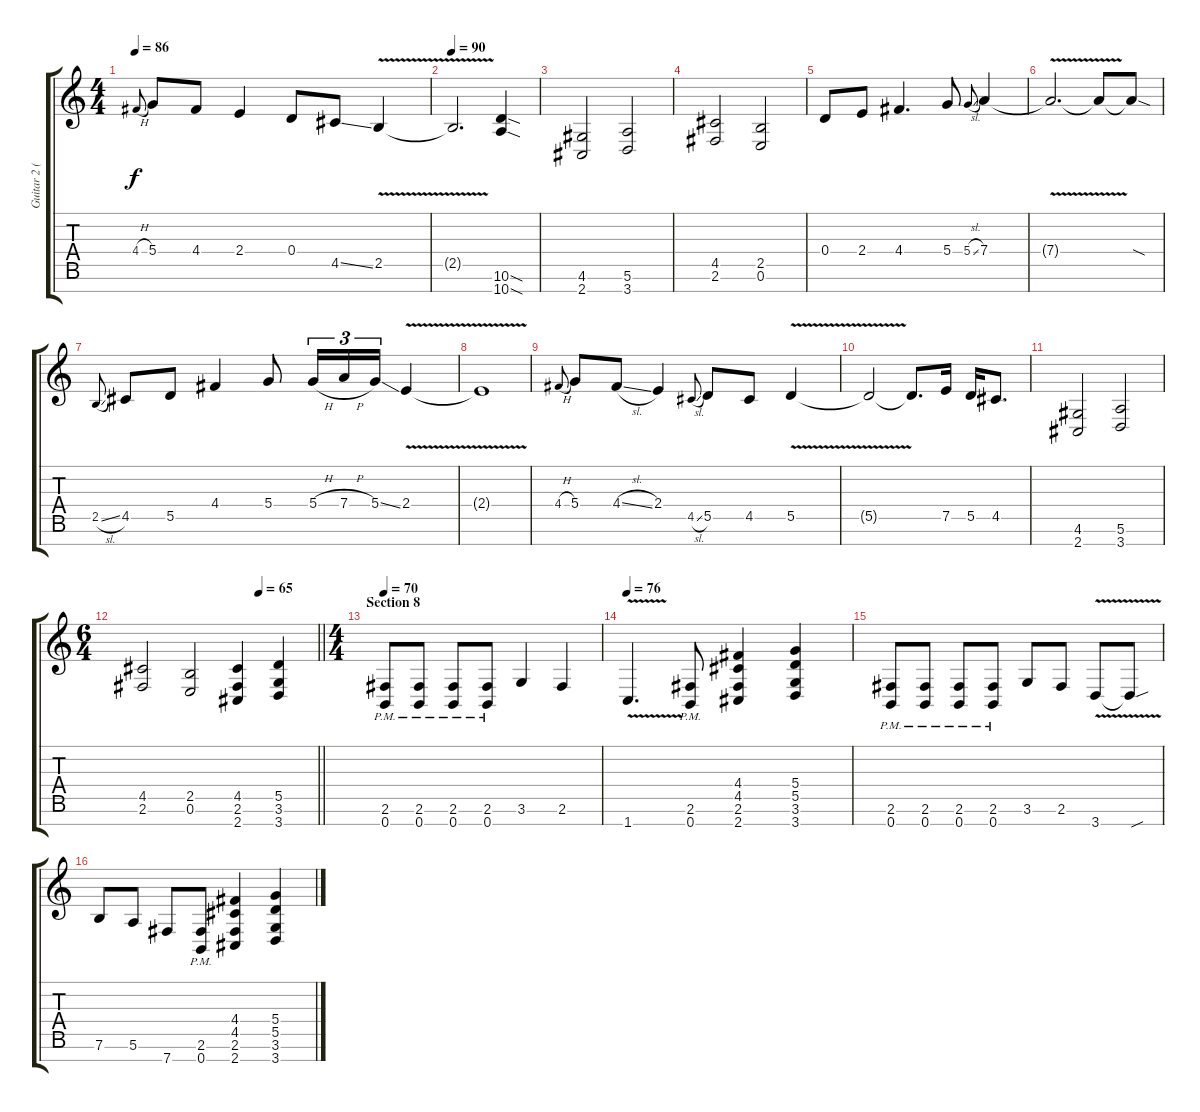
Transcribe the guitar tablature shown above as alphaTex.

\track ("Guitar 2 (Distortion)" "Guitar 2 (") {instrument distortionguitar}
\staff {score tabs}
\tuning (E4 B3 G3 D3 A2 E2 B1) {hide}
\ts (4 4)
\tempo 86
\clef g2
\ks c
4.4{h}.8{gr onbeat dy f} 5.4.8 4.4.8 2.4.4 0.4.8 4.5{ss}.8 2.5{v}.4 |
\tempo 90
2.5{t}.2{d} (10.6{sod} 10.7{sod}).4 |
(4.6 2.7).2 (5.6 3.7).2 |
(4.5 2.6).2 (2.5 0.6).2 |
0.4.8 2.4.8 4.4.4{d} 5.4.8 5.4{sl}.8{gr onbeat} 7.4.4 |
7.4{v t}.2{d} 7.4{t}.8 7.4{sod t}.8 |
2.5{sl}.8{gr onbeat} 4.5.8 5.5.8 4.4.4 5.4.8 5.4{h}.16{tu (3 2)} 7.4{h}.16{tu (3 2)} 5.4{ss}.16{tu (3 2)} 2.4{v}.4 |
2.4{t}.1 |
4.4{h}.8{gr onbeat} 5.4.8 4.4{sl}.8 2.4.4 4.5{sl}.8{gr onbeat} 5.5.8 4.5.8 5.5{v}.4 |
5.5{t}.2 5.5{t}.8{d} 7.5.16 5.5.16 4.5.8{d} |
(4.6 2.7).2 (5.6 3.7).2 |
\ts (6 4)
\tempo (65 0.6666666666666666)
\barLineRight lightlight
(4.5 2.6).2 (2.5 0.6).2 (4.5 2.6 2.7).4 (5.5 3.6 3.7).4 |
\ts (4 4)
\section ("" "Section 8")
\tempo 70
(2.6{pm} 0.7{pm}).8 (2.6{pm} 0.7{pm}).8 (2.6{pm} 0.7{pm}).8 (2.6{pm} 0.7{pm}).8 3.6.4 2.6.4 |
\tempo 76
1.7{v}.4{d} (2.6{pm} 0.7{pm}).8 (4.4 4.5 2.6 2.7).4 (5.4 5.5 3.6 3.7).4 |
(2.6{pm} 0.7{pm}).8 (2.6{pm} 0.7{pm}).8 (2.6{pm} 0.7{pm}).8 (2.6{pm} 0.7{pm}).8 3.6.8 2.6.8 3.7{v}.8 3.7{sou t}.8 |
7.6.8 5.6.8 7.7.8 (2.6{pm} 0.7{pm}).8 (4.4 4.5 2.6 2.7).4 (5.4 5.5 3.6 3.7).4
